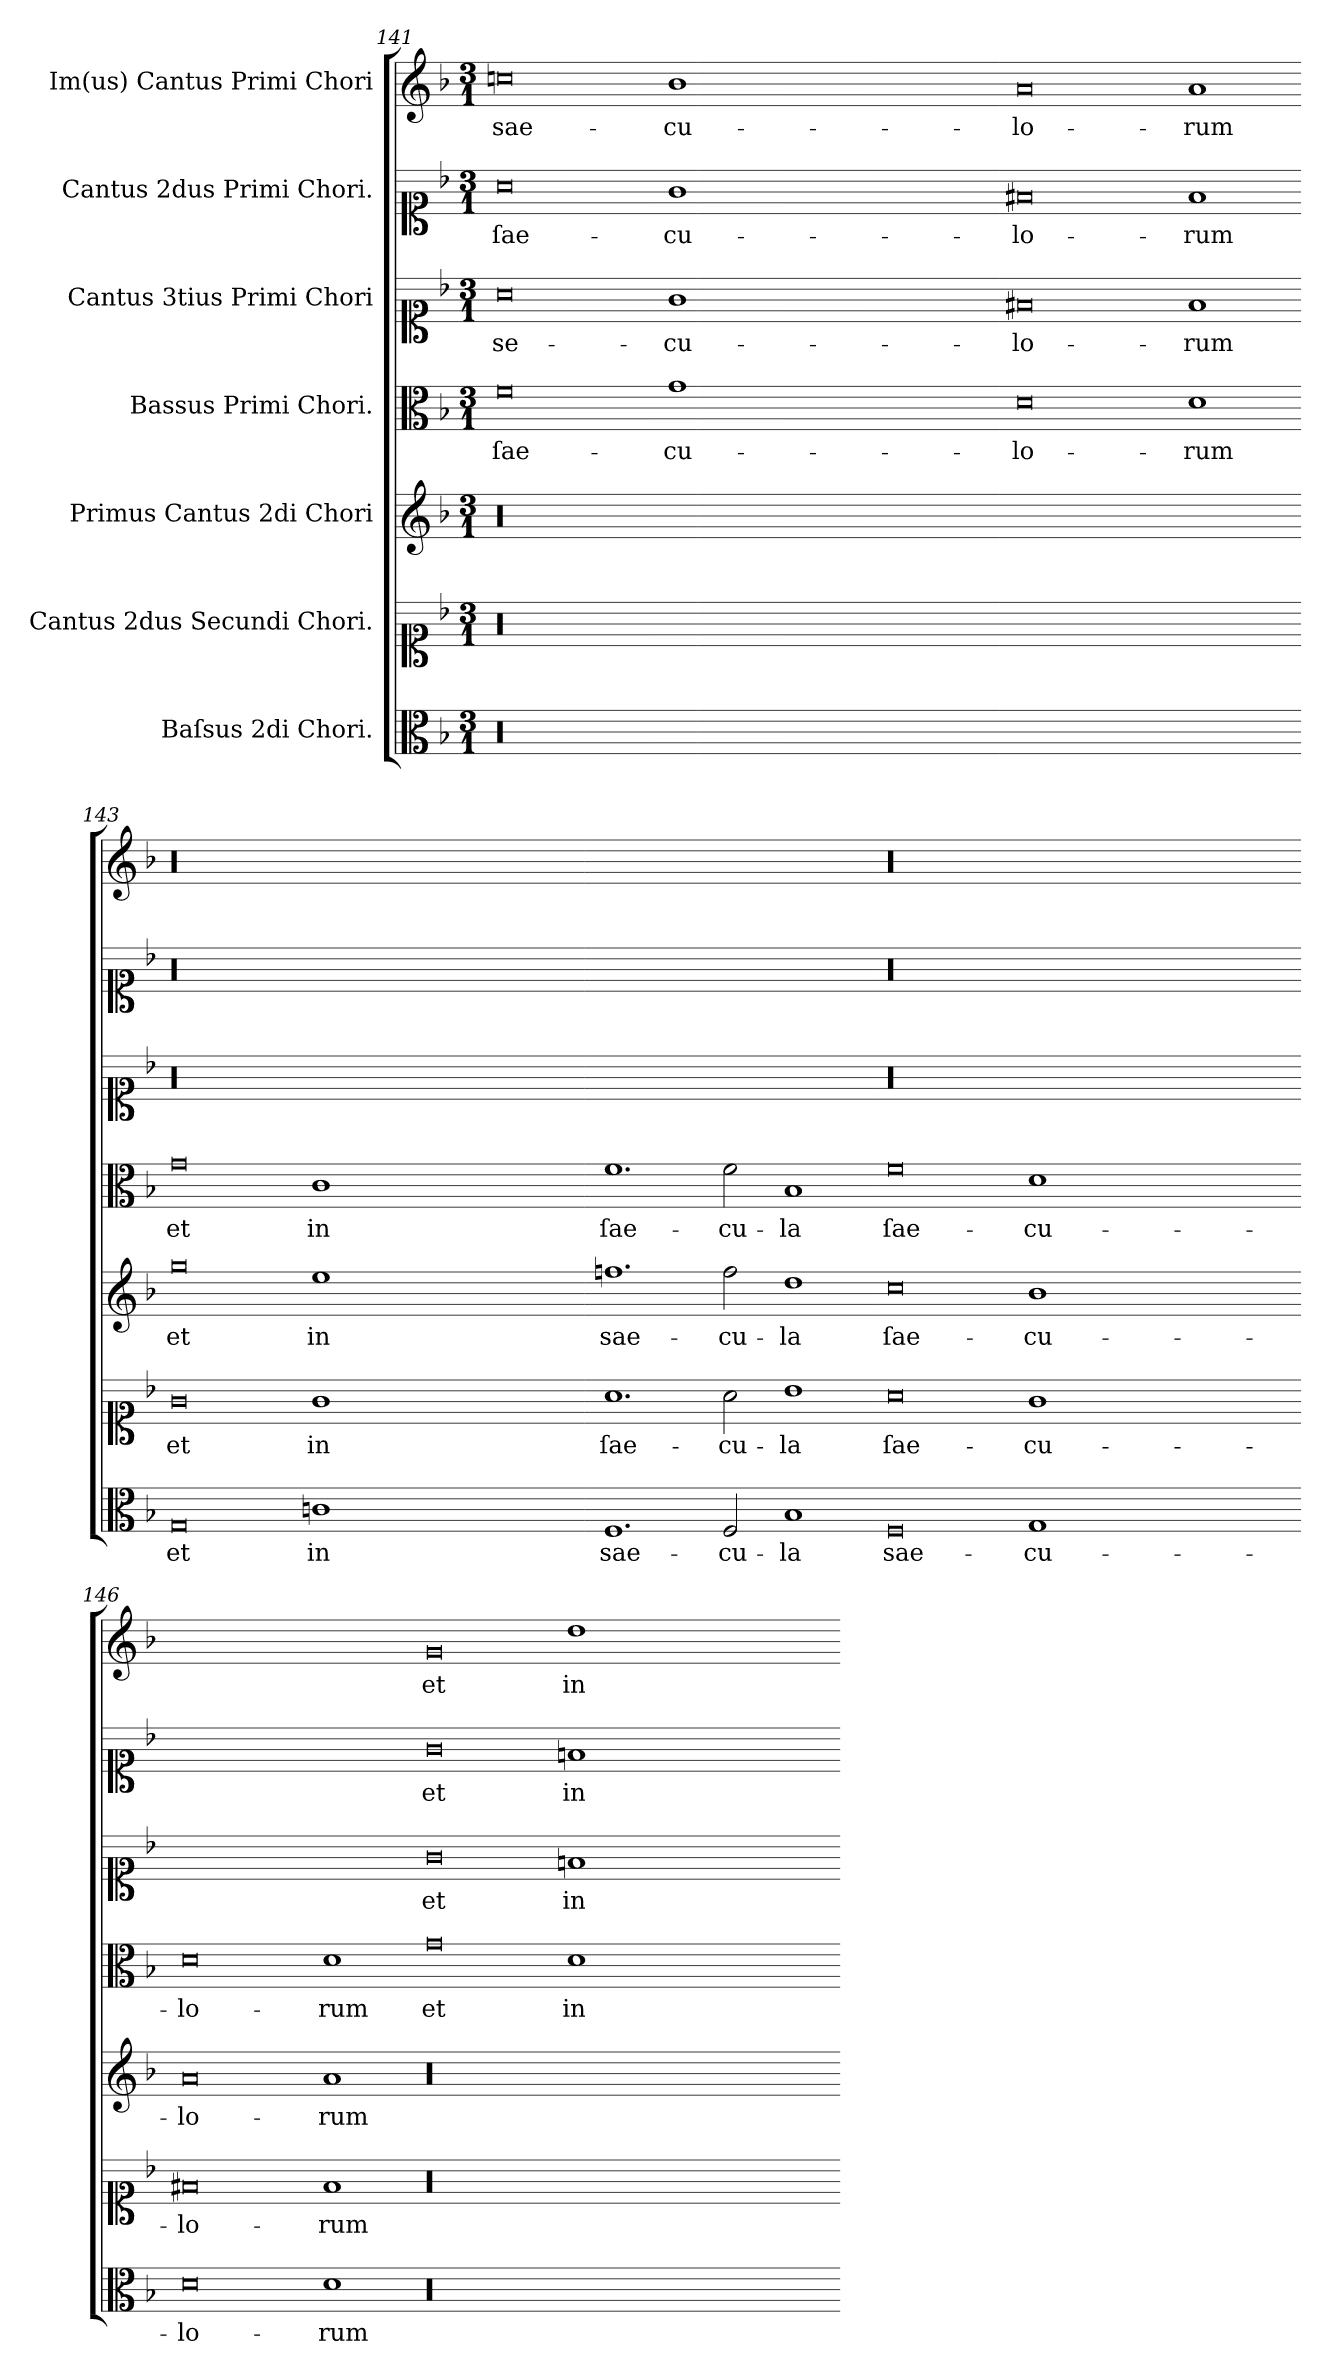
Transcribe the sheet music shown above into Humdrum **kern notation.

**kern	**text	**kern	**text	**kern	**text	**kern	**text	**kern	**text	**kern	**text	**kern	**text
*part7	*part7	*part6	*part6	*part5	*part5	*part4	*part4	*part3	*part3	*part2	*part2	*part1	*part1
*staff7	*staff7	*staff6	*staff6	*staff5	*staff5	*staff4	*staff4	*staff3	*staff3	*staff2	*staff2	*staff1	*staff1
*I"Baſsus 2di Chori.	*	*I"Cantus 2dus Secundi Chori.	*	*I"Primus Cantus 2di Chori	*	*I"Bassus Primi Chori.	*	*I"Cantus 3tius Primi Chori	*	*I"Cantus 2dus Primi Chori.	*	*I"Im(us) Cantus Primi Chori	*
*clefC3	*	*clefC1	*	*clefG2	*	*clefC3	*	*clefC1	*	*clefC1	*	*clefG2	*
*k[b-]	*	*k[b-]	*	*k[b-]	*	*k[b-]	*	*k[b-]	*	*k[b-]	*	*k[b-]	*
*M3/1	*	*M3/1	*	*M3/1	*	*M3/1	*	*M3/1	*	*M3/1	*	*M3/1	*
=141	=141	=141	=141	=141	=141	=141	=141	=141	=141	=141	=141	=141	=141
00.r	.	00.r	.	00.r	.	0f	ſae-	0a	se-	0a	ſae-	0ccn	sae-
.	.	.	.	.	.	1g	-cu-	1g	-cu-	1g	-cu-	1b-	-cu-
.	.	.	.	.	.	0.ryy	.	0.ryy	.	0.ryy	.	0.ryy	.
=142-	=142-	=142-	=142-	=142-	=142-	=142-	=142-	=142-	=142-	=142-	=142-	=142-	=142-
0.ryy	.	0.ryy	.	0.ryy	.	0d	-lo-	0f#X	-lo-	0f#X	-lo-	0a	-lo-
.	.	.	.	.	.	1d	-rum	1f#	-rum	1f#	-rum	1a	-rum
=143-	=143-	=143-	=143-	=143-	=143-	=143-	=143-	=143-	=143-	=143-	=143-	=143-	=143-
!	!	!	!	!	!	!	!LO:LY:i	!	!	!	!	!	!
0G	et	0g	et	0gg	et	0g	et	00.r	.	00.r	.	00.r	.
!	!	!	!	!	!	!	!LO:LY:i	!	!	!	!	!	!
1cn	in	1g	in	1ee	in	1c	in	.	.	.	.	.	.
0.ryy	.	0.ryy	.	0.ryy	.	0.ryy	.	.	.	.	.	.	.
=144-	=144-	=144-	=144-	=144-	=144-	=144-	=144-	=144-	=144-	=144-	=144-	=144-	=144-
!	!	!	!	!	!	!	!LO:LY:i	!	!	!	!	!	!
1.F	sae-	1.a	ſae-	1.ffn	sae-	1.f	ſae-	0.ryy	.	0.ryy	.	0.ryy	.
!	!	!	!	!	!	!	!LO:LY:i	!	!	!	!	!	!
2F/	-cu-	2a\	-cu-	2ff\	-cu-	2f\	-cu-	.	.	.	.	.	.
!	!	!	!	!	!	!	!LO:LY:i	!	!	!	!	!	!
1B-	-la	1b-	-la	1dd	-la	1B-	-la	.	.	.	.	.	.
=145-	=145-	=145-	=145-	=145-	=145-	=145-	=145-	=145-	=145-	=145-	=145-	=145-	=145-
!	!	!	!	!	!	!	!LO:LY:i	!	!	!	!	!	!
0F	sae-	0a	ſae-	0cc	ſae-	0f	ſae-	00.r	.	00.r	.	00.r	.
!	!	!	!	!	!	!	!LO:LY:i	!	!	!	!	!	!
1G	-cu-	1g	-cu-	1b-	-cu-	1d	-cu-	.	.	.	.	.	.
0.ryy	.	0.ryy	.	0.ryy	.	0.ryy	.	.	.	.	.	.	.
=146-	=146-	=146-	=146-	=146-	=146-	=146-	=146-	=146-	=146-	=146-	=146-	=146-	=146-
!	!	!	!	!	!	!	!LO:LY:i	!	!	!	!	!	!
0d	-lo-	0f#X	-lo-	0a	-lo-	0d	-lo-	0.ryy	.	0.ryy	.	0.ryy	.
!	!	!	!	!	!	!	!LO:LY:i	!	!	!	!	!	!
1d	-rum	1f#	-rum	1a	-rum	1d	-rum	.	.	.	.	.	.
=147-	=147-	=147-	=147-	=147-	=147-	=147-	=147-	=147-	=147-	=147-	=147-	=147-	=147-
00.r	.	00.r	.	00.r	.	0g	et	0g	et	0g	et	0g	et
.	.	.	.	.	.	1d	in	1fn	in	1fn	in	1dd	in
.	.	.	.	.	.	0.ryy	.	0.ryy	.	0.ryy	.	0.ryy	.
=-	=-	=-	=-	=-	=-	=-	=-	=-	=-	=-	=-	=-	=-
*-	*-	*-	*-	*-	*-	*-	*-	*-	*-	*-	*-	*-	*-
